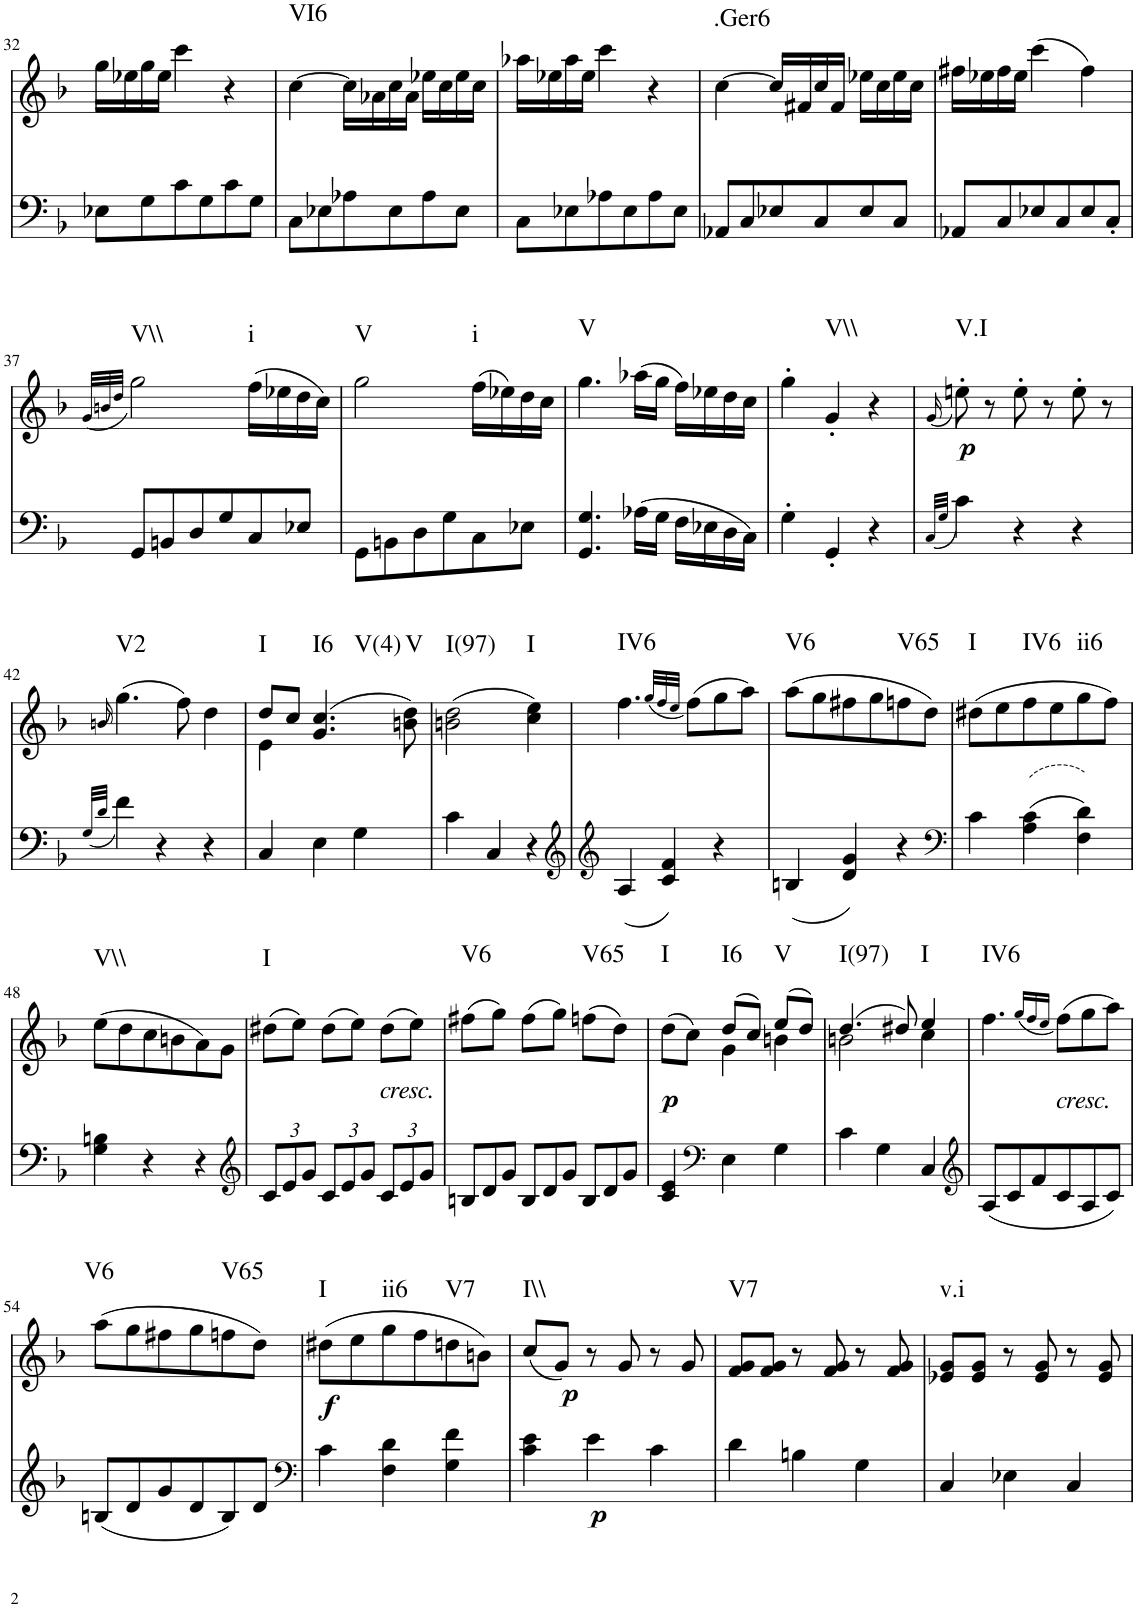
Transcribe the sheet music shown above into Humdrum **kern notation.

**kern	**kern	**dynam	**harte
*part1	*part1	*part1	*part1
*staff2	*staff1	*staff1/2	*
*I"Piano, Piano right	*	*	*
*I'Pno.	*	*	*
!!LO:PB:g=z
*clefF4	*clefG2	*	*
*k[b-]	*k[b-]	*	*
*M3/4	*M3/4	*	*
=32	=32	=32	=32
8E-X\L	16gg\LL	.	.
.	16ee-X\	.	.
8G\	16gg\	.	.
.	16ee-\JJ	.	.
8c\	4ccc\	.	.
8G\	.	.	.
8c\	4r	.	.
8G\J	.	.	.
=33	=33	=33	=33
!	!	!	!LO:H:kt=VI6
8C\L	[4cc\	.	N
8E-X\	.	.	.
8A-X\	16cc\LL]	.	.
.	16a-X\	.	.
8E-\	16cc\	.	.
.	16a-\JJ	.	.
8A-\	16ee-X\LL	.	.
.	16cc\	.	.
8E-\J	16ee-\	.	.
.	16cc\JJ	.	.
=34	=34	=34	=34
8C\L	16aa-X\LL	.	.
.	16ee-X\	.	.
8E-X\	16aa-\	.	.
.	16ee-\JJ	.	.
8A-X\	4ccc\	.	.
8E-\	.	.	.
8A-\	4r	.	.
8E-\J	.	.	.
=35	=35	=35	=35
!	!	!	!LO:H:kt=.Ger6
8AA-X/L	[4cc\	.	N
8C/	.	.	.
8E-X/	16cc/LL]	.	.
.	16f#X/	.	.
8C/	16cc/	.	.
.	16f#/JJ	.	.
8E-/	16ee-X\LL	.	.
.	16cc\	.	.
8C/J	16ee-\	.	.
.	16cc\JJ	.	.
=36	=36	=36	=36
8AA-X/L	16ff#X\LL	.	.
.	16ee-X\	.	.
8C/	16ff#\	.	.
.	16ee-\JJ	.	.
8E-X/	(4ccc\	.	.
8C/	.	.	.
8E-/	4ff#\)	.	.
8C'/J	.	.	.
!!LO:LB:g=z
=37	=37	=37	=37
.	(32qg/LLL	.	.
.	32qbn/	.	.
.	32qdd/JJJ	.	.
!	!	!	!LO:H:kt=V\\
8GG/L	2gg\)	.	N
8BBn/	.	.	.
8D/	.	.	.
8G/	.	.	.
!	!	!	!LO:H:kt=i
8C/	(16ff\LL	.	N
.	16ee-X\	.	.
8E-X/J	16dd\	.	.
.	16cc\JJ)	.	.
=38	=38	=38	=38
!	!	!	!LO:H:kt=V
8GG\L	2gg\	.	N
8BBn\	.	.	.
8D\	.	.	.
8G\	.	.	.
!	!	!	!LO:H:kt=i
8C\	(16ff\LL	.	N
.	16ee-X\)	.	.
8E-X\J	16dd\	.	.
.	16cc\JJ	.	.
=39	=39	=39	=39
!	!	!	!LO:H:kt=V
4.GG/ 4.G/	4.gg\	.	N
16A-X\LL	(16aa-X\LL	.	.
16G\JJ	16gg\JJ	.	.
16F\LL	16ff\LL)	.	.
16E-X\	16ee-X\	.	.
16D\	16dd\	.	.
16C\JJ	16cc\JJ	.	.
=40	=40	=40	=40
4G'\	4gg'\	.	.
!	!	!	!LO:H:kt=V\\
4GG'/	4g'/	.	N
4r	4r	.	.
=41	=41	=41	=41
32qC/LLL	.	.	.
32qG/JJJ	(16qg/	.	.
!	!	!LO:DY:b	!LO:H:kt=V.I
4c\	8een'\)	p	N
.	8r	.	.
4r	8ee'\	.	.
.	8r	.	.
4r	8ee'\	.	.
.	8r	.	.
!!LO:LB:g=z
=42	=42	=42	=42
32qG/LLL	.	.	.
32qd/JJJ	(16qbn/	.	.
!	!	!	!LO:H:kt=V2
4f\	(4.gg\)	.	N
4r	.	.	.
.	8ff\)	.	.
4r	4dd\	.	.
=43	=43	=43	=43
*	*^	*	*
!	!	!	!	!LO:H:kt=I
4C/	8dd/L	4e\	.	N
.	8cc/J	.	.	.
!	!	!	!	!LO:H:n=1:kt=I6
!	!	!	!	!LO:H:n=2:kt=V(4)
4E\	(4.g/ 4.cc/	2ryy	.	N N
4G\	.	.	.	.
!	!	!	!	!LO:H:kt=V
.	8bn\ 8dd\)	.	.	N
*	*v	*v	*	*
=44	=44	=44	=44
!	!	!	!LO:H:kt=I(97)
4c\	(2bn\ 2dd\	.	N
4C/	.	.	.
!	!	!	!LO:H:kt=I
4r	4cc\ 4ee\)	.	N
=45	=45	=45	=45
*clefG2	*	*	*
!	!	!	!LO:H:kt=IV6
4A/	4.ff\	.	N
4c/ 4f/	.	.	.
.	(32qgg/LLL	.	.
.	32qff/	.	.
.	32qee/JJJ	.	.
.	(8ff\L)	.	.
4r	8gg\	.	.
.	8aa\J)	.	.
=46	=46	=46	=46
!	!	!	!LO:H:kt=V6
4Bn/	(8aa\L	.	N
.	8gg\	.	.
4d/ 4g/	8ff#X\	.	.
.	8gg\	.	.
!	!	!	!LO:H:kt=V65
4r	8ffn\	.	N
.	8dd\J)	.	.
=47	=47	=47	=47
*clefF4	*	*	*
!	!	!	!LO:H:kt=I
4c\	(8dd#X\L	.	N
.	8ee\	.	.
!	!	!	!LO:H:kt=IV6
4A\ 4c\	8ff\	.	N
.	8ee\	.	.
!	!	!	!LO:H:kt=ii6
4F\ 4d\	8gg\	.	N
.	8ff\J)	.	.
!!LO:LB:g=z
=48	=48	=48	=48
!	!	!	!LO:H:kt=V\\
4G\ 4Bn\	(8ee\L	.	N
.	8dd\	.	.
4r	8cc\	.	.
.	8bn\	.	.
4r	8a\)	.	.
.	8g\J	.	.
=49	=49	=49	=49
*clefG2	*	*	*
*Xbrackettup	*	*	*
!	!	!	!LO:H:kt=I
12c/L	(8dd#X\L	.	N
12e/	.	.	.
.	8ee\J)	.	.
12g/J	.	.	.
12c/L	(8dd#\L	.	.
12e/	.	.	.
.	8ee\J)	.	.
12g/J	.	.	.
!	!LO:TX:b:i:t=cresc.	!	!
12c/L	(8dd#\L	.	.
12e/	.	.	.
.	8ee\J)	.	.
12g/J	.	.	.
=50	=50	=50	=50
*Xtuplet	*	*	*
!	!	!	!LO:H:kt=V6
12Bn/L	(8ff#X\L	.	N
12d/	.	.	.
.	8gg\J)	.	.
12g/J	.	.	.
12B/L	(8ff#\L	.	.
12d/	.	.	.
.	8gg\J)	.	.
12g/J	.	.	.
!	!	!	!LO:H:kt=V65
12B/L	(8ffn\L	.	N
12d/	.	.	.
.	8dd\J)	.	.
12g/J	.	.	.
=51	=51	=51	=51
*	*^	*	*
!	!	!	!LO:DY:b	!LO:H:kt=I
4c/ 4e/	(8dd\L	4ryy	p	N
.	8cc\J)	.	.	.
*clefF4	*	*	*	*
!	!	!	!	!LO:H:kt=I6
4E\	(8dd/L	4g\	.	N
.	8cc/J)	.	.	.
!	!	!	!	!LO:H:kt=V
4G\	(8ee/L	4bn\	.	N
.	8dd/J)	.	.	.
=52	=52	=52	=52	=52
!	!	!	!	!LO:H:kt=I(97)
4c\	(4.dd/	2bn\	.	N
4G\	.	.	.	.
.	8dd#X/)	.	.	.
!	!	!	!	!LO:H:kt=I
4C/	4ee/	4cc\	.	N
*	*v	*v	*	*
=53	=53	=53	=53
*clefG2	*	*	*
*	*^	*	*
!	!	!	!	!LO:H:kt=IV6
*	*v	*v	*	*
8A/L	4.ff\	.	N
8c/	.	.	.
8f/	.	.	.
.	(16qgg/LL	.	.
.	16qff/	.	.
.	16qee/JJ	.	.
!	!LO:TX:b:i:t=cresc.	!	!
8c/	(8ff\L)	.	.
8A/	8gg\	.	.
8c/J	8aa\J)	.	.
!!LO:LB:g=z
=54	=54	=54	=54
!	!	!	!LO:H:kt=V6
8Bn/L	(8aa\L	.	N
8d/	8gg\	.	.
8g/	8ff#X\	.	.
8d/	8gg\	.	.
!	!	!	!LO:H:kt=V65
8B/	8ffn\	.	N
8d/J	8dd\J)	.	.
=55	=55	=55	=55
*clefF4	*	*	*
!	!	!LO:DY:b	!LO:H:kt=I
4c\	(8dd#X\L	f	N
.	8ee\	.	.
!	!	!	!LO:H:kt=ii6
4F\ 4d\	8gg\	.	N
.	8ff\	.	.
!	!	!	!LO:H:kt=V7
4G\ 4f\	8ddn\	.	N
.	8bn\J)	.	.
=56	=56	=56	=56
!	!	!	!LO:H:kt=I\\
4c\ 4e\	(8cc/L	.	N
!	!	!LO:DY:b	!
.	8g/J)	p	.
!	!	!LO:DY:b=2	!
4e\	8r	p	.
.	8g/	.	.
4c\	8r	.	.
.	8g/	.	.
=57	=57	=57	=57
!	!	!	!LO:H:kt=V7
4d\	8f/ 8g/L	.	N
.	8f/ 8g/J	.	.
4Bn\	8r	.	.
.	8f/ 8g/	.	.
4G\	8r	.	.
.	8f/ 8g/	.	.
=58	=58	=58	=58
!	!	!	!LO:H:kt=v.i
4C/	8e-X/ 8g/L	.	N
.	8e-/ 8g/J	.	.
4E-X\	8r	.	.
.	8e-/ 8g/	.	.
4C/	8r	.	.
.	8e-/ 8g/	.	.
=	=	=	=
*-	*-	*-	*-
